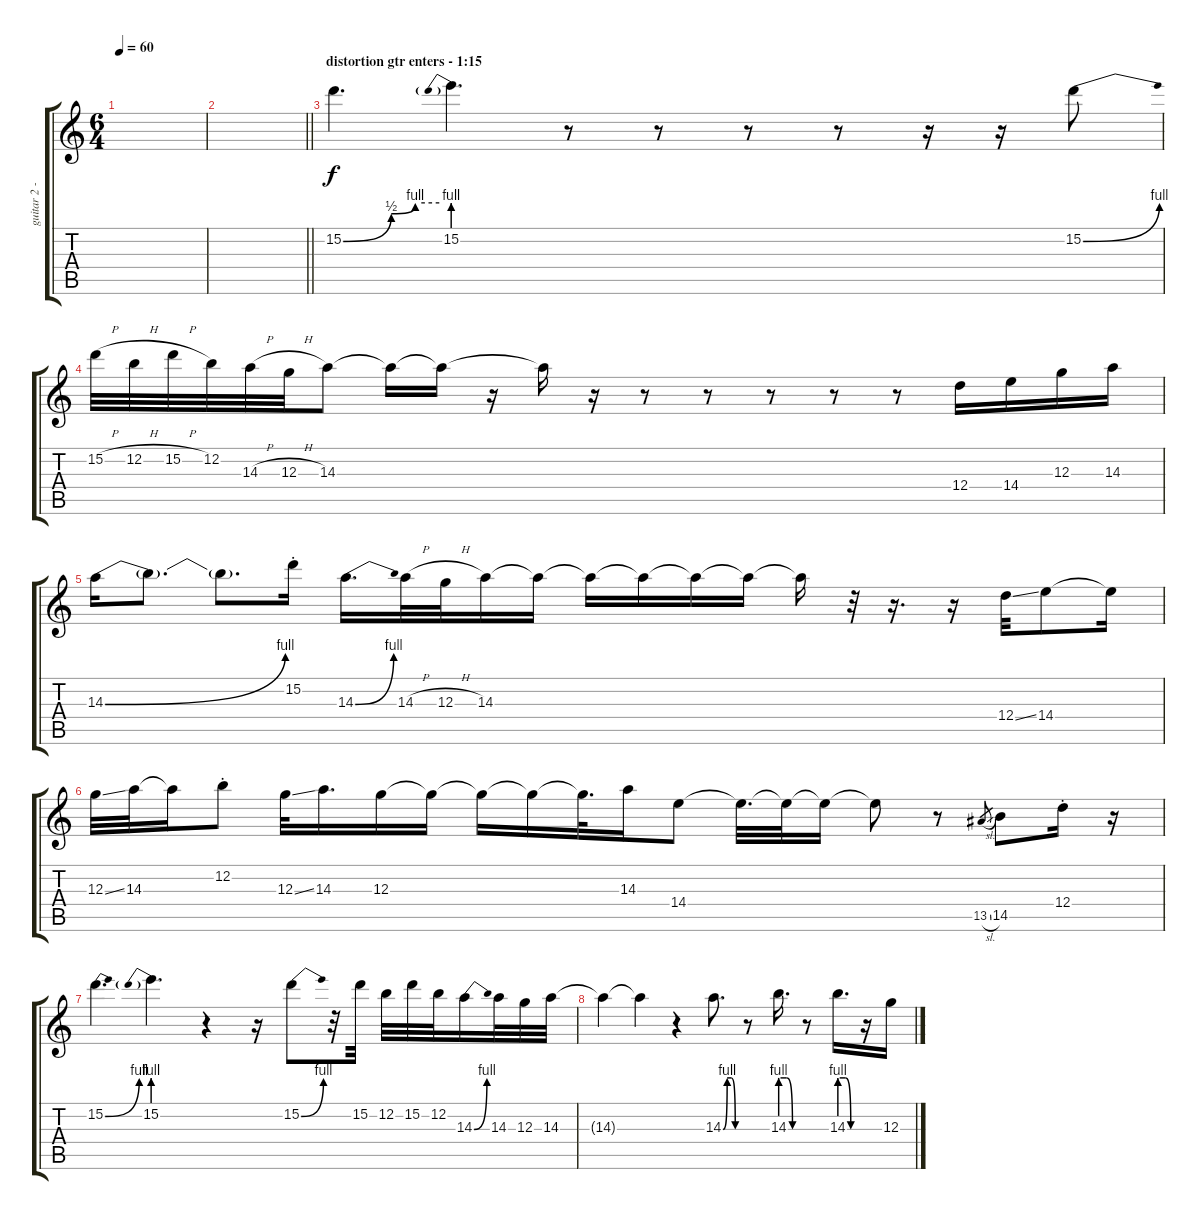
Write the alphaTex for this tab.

\track ("guitar 2 - distortion" "guitar 2 -") {instrument distortionguitar}
\staff {score tabs}
\tuning (E4 B3 G3 D3 A2 E2) {hide}
\ts (6 4)
\tempo 60
\clef g2
\ks c
|
\barLineRight lightlight
|
\section ("" "distortion gtr enters - 1:15")
15.2{be (custom 0 0 30 2 45 4 60 4)}.4{d} 15.2{be (prebend 0 4 60 4)}.4{d} r.8 r.8 r.8 r.8 r.16 r.16 15.2{be (bend 0 0 60 4)}.8 |
15.2{h}.32 12.2{h}.32 15.2{h}.32 12.2.32 14.3{h}.32 12.3{h}.32 14.3.8 14.3{t}.16 14.3{t}.16 r.16 14.3{t}.16 r.16 r.8 r.8 r.8 r.8 r.8 12.4.16 14.4.16 12.3.16 14.3.16 |
14.3{be (bend 0 0 60 4)}.16 14.3{t}.8{d} 14.3{t}.8{d} 15.2{st}.16 14.3{be (bend 0 0 60 4)}.16{d} 14.3{h}.32 12.3{h}.32 14.3.16 14.3{t}.16 14.3{t}.16 14.3{t}.16 14.3{t}.16 14.3{t}.16 14.3{t}.16 r.32 r.16{d} r.16 12.4{ss}.32 14.4.8 14.4{t}.16 |
12.3{ss}.32 14.3.32 14.3{t}.16 12.2{st}.8 12.3{ss}.32 14.3.16{d} 12.3.16 12.3{t}.16 12.3{t}.16 12.3{t}.16 12.3{t}.32{d} 14.3.16 14.4.8 14.4{t}.32{d} 14.4{t}.32 14.4{t}.16 14.4{t}.8 r.8 13.5{sl}.8{gr} 14.5.8 12.4{st}.16 r.16 |
15.2{be (bend 0 0 60 4)}.4{d} 15.2{be (prebend 0 4 60 4)}.4{d} r.4 r.16 15.2{be (bend 0 0 60 4)}.8 r.32 15.2.32 12.2.32 15.2.32 12.2.32 14.3{be (bend 0 0 60 4)}.16 14.3.32 12.3.32 14.3.32 |
14.3{t}.4 14.3{t}.4 r.4 14.3{be (custom 0 0 15 4 30 4 45 0 60 0)}.8{d} r.8 14.3{be (custom 0 4 20 4 40 0 60 0)}.16{d} r.8 14.3{be (custom 0 4 20 4 40 0 60 0)}.16{d} r.16 12.3.16
